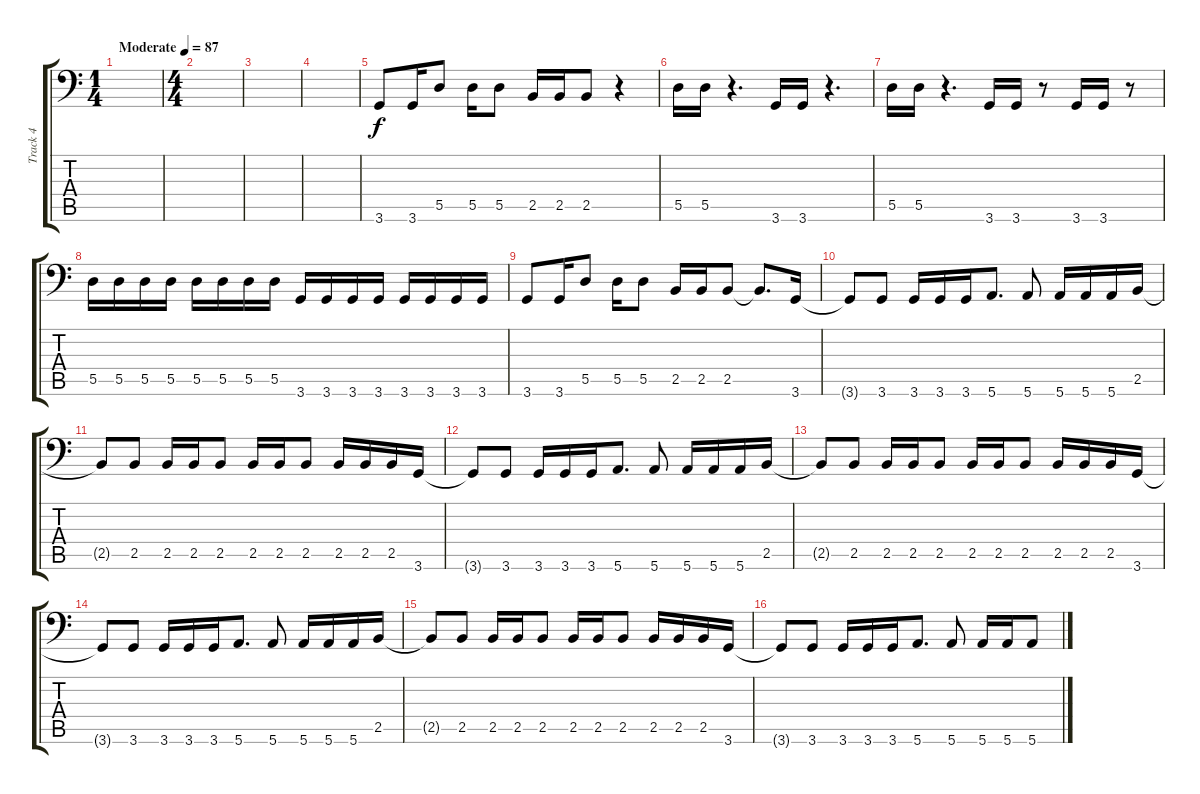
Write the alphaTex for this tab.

\track ("Track 4" "Track 4") {instrument electricbasspick}
\staff {score tabs}
\tuning (E3 B2 G2 D2 A1 E1) {hide}
\ts (1 4)
\tempo (87 "Moderate")
\clef f4
\ks c
|
\ts (4 4)
|
|
|
3.6.8 3.6.16 5.5.8 5.5.16 5.5.8 2.5.16 2.5.16 2.5.8 r.4 |
5.5.16 5.5.16 r.4{d} 3.6.16 3.6.16 r.4{d} |
5.5.16 5.5.16 r.4{d} 3.6.16 3.6.16 r.8 3.6.16 3.6.16 r.8 |
5.5.16 5.5.16 5.5.16 5.5.16 5.5.16 5.5.16 5.5.16 5.5.16 3.6.16 3.6.16 3.6.16 3.6.16 3.6.16 3.6.16 3.6.16 3.6.16 |
3.6.8 3.6.16 5.5.8 5.5.16 5.5.8 2.5.16 2.5.16 2.5.8 2.5{t}.8{d} 3.6.16 |
3.6{t}.8 3.6.8 3.6.16 3.6.16 3.6.16 5.6.8{d} 5.6.8 5.6.16 5.6.16 5.6.16 2.5.16 |
2.5{t}.8 2.5.8 2.5.16 2.5.16 2.5.8 2.5.16 2.5.16 2.5.8 2.5.16 2.5.16 2.5.16 3.6.16 |
3.6{t}.8 3.6.8 3.6.16 3.6.16 3.6.16 5.6.8{d} 5.6.8 5.6.16 5.6.16 5.6.16 2.5.16 |
2.5{t}.8 2.5.8 2.5.16 2.5.16 2.5.8 2.5.16 2.5.16 2.5.8 2.5.16 2.5.16 2.5.16 3.6.16 |
3.6{t}.8 3.6.8 3.6.16 3.6.16 3.6.16 5.6.8{d} 5.6.8 5.6.16 5.6.16 5.6.16 2.5.16 |
2.5{t}.8 2.5.8 2.5.16 2.5.16 2.5.8 2.5.16 2.5.16 2.5.8 2.5.16 2.5.16 2.5.16 3.6.16 |
3.6{t}.8 3.6.8 3.6.16 3.6.16 3.6.16 5.6.8{d} 5.6.8 5.6.16 5.6.16 5.6.8
